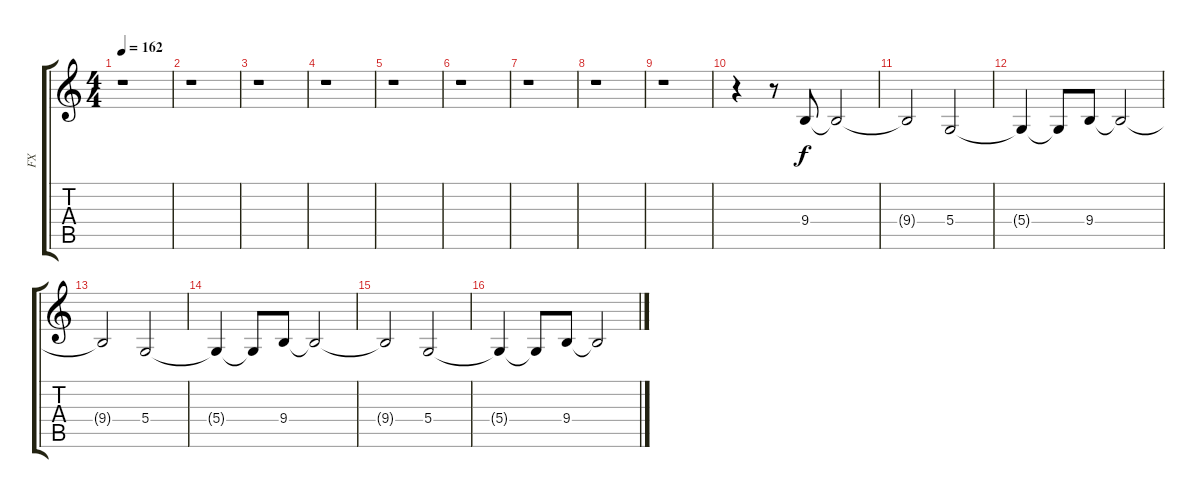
\track ("FX" "FX") {instrument fx6goblins}
\staff {score tabs}
\tuning (E4 B3 G3 D3 A2 E2) {hide}
\ts (4 4)
\tempo 162
\clef g2
\ks c
r.1{dy f} |
r.1 |
r.1 |
r.1 |
r.1 |
r.1 |
r.1 |
r.1 |
r.1 |
r.4 r.8 9.4.8 9.4{t}.2 |
9.4{t}.2 5.4.2 |
5.4{t}.4 5.4{t}.8 9.4.8 9.4{t}.2 |
9.4{t}.2 5.4.2 |
5.4{t}.4 5.4{t}.8 9.4.8 9.4{t}.2 |
9.4{t}.2 5.4.2 |
5.4{t}.4 5.4{t}.8 9.4.8 9.4{t}.2
